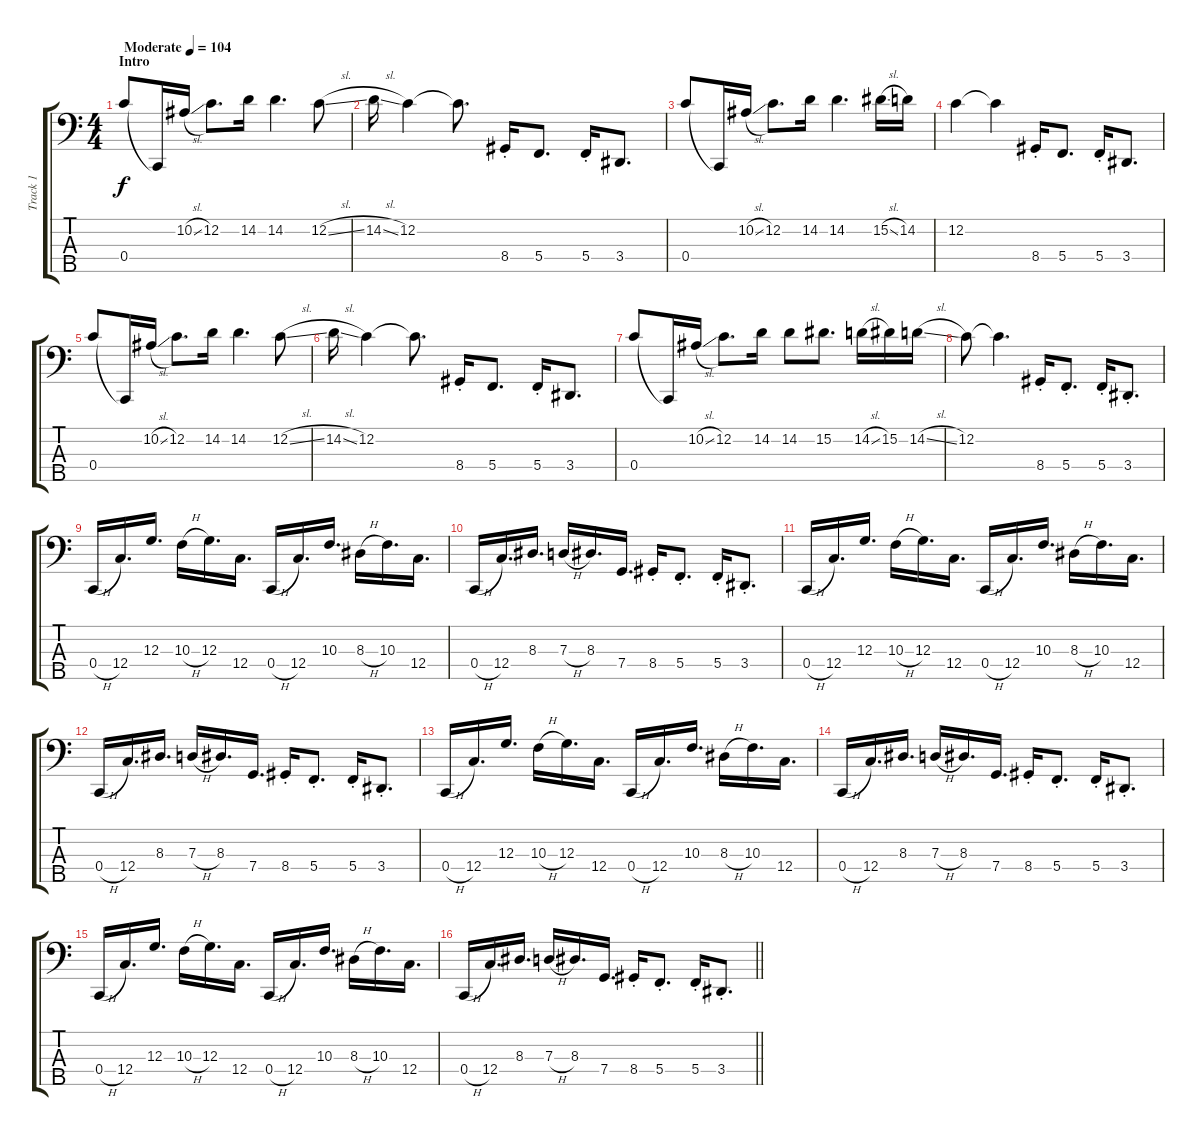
\track ("Track 1" "Track 1") {instrument electricbassfinger}
\staff {score tabs}
\tuning (F2 C2 G1 C1 G0) {hide}
\ts (4 4)
\section ("" "Intro")
\tempo (104 "Moderate")
\clef f4
\ks c
0.4.8{ot 15mb dy f instrument electricbassfinger} 0.4{t}.16 10.2{sl}.16 12.2.8{d} 14.2.16 14.2.4{d} 12.2{sl}.8 |
14.2{sl}.16 12.2.4 12.2{t}.8{d} 8.4{st}.16 5.4.8{d} 5.4{st}.16 3.4.8{d} |
0.4.8{ot 15mb} 0.4{t}.16 10.2{sl}.16 12.2.8{d} 14.2.16 14.2.4{d} 15.2{sl}.16 14.2.16 |
12.2.4 12.2{t}.4 8.4{st}.16 5.4.8{d} 5.4{st}.16 3.4.8{d} |
0.4.8{ot 15mb} 0.4{t}.16 10.2{sl}.16 12.2.8{d} 14.2.16 14.2.4{d} 12.2{sl}.8 |
14.2{sl}.16 12.2.4 12.2{t}.8{d} 8.4{st}.16 5.4.8{d} 5.4{st}.16 3.4.8{d} |
0.4.8{ot 15mb} 0.4{t}.16 10.2{sl}.16 12.2.8{d} 14.2.16 14.2.8 15.2.8{d} 14.2{sl}.16 15.2.16 14.2{sl}.16 |
12.2.8 12.2{t}.4{d} 8.4{st}.16 5.4{st}.8{d} 5.4{st}.16 3.4{st}.8{d} |
0.4{h}.16 12.4.16{d} 12.3.16{d} 10.3{h}.16 12.3.16{d} 12.4.16{d} 0.4{h}.16 12.4.16{d} 10.3.16{d} 8.3{h}.16 10.3.16{d} 12.4.16{d} |
0.4{h}.16 12.4.16{d} 8.3.16{d} 7.3{h}.16 8.3.16{d} 7.4.16{d} 8.4{st}.16 5.4{st}.8{d} 5.4{st}.16 3.4{st}.8{d} |
0.4{h}.16 12.4.16{d} 12.3.16{d} 10.3{h}.16 12.3.16{d} 12.4.16{d} 0.4{h}.16 12.4.16{d} 10.3.16{d} 8.3{h}.16 10.3.16{d} 12.4.16{d} |
0.4{h}.16 12.4.16{d} 8.3.16{d} 7.3{h}.16 8.3.16{d} 7.4.16{d} 8.4{st}.16 5.4{st}.8{d} 5.4{st}.16 3.4{st}.8{d} |
0.4{h}.16 12.4.16{d} 12.3.16{d} 10.3{h}.16 12.3.16{d} 12.4.16{d} 0.4{h}.16 12.4.16{d} 10.3.16{d} 8.3{h}.16 10.3.16{d} 12.4.16{d} |
0.4{h}.16 12.4.16{d} 8.3.16{d} 7.3{h}.16 8.3.16{d} 7.4.16{d} 8.4{st}.16 5.4{st}.8{d} 5.4{st}.16 3.4{st}.8{d} |
0.4{h}.16 12.4.16{d} 12.3.16{d} 10.3{h}.16 12.3.16{d} 12.4.16{d} 0.4{h}.16 12.4.16{d} 10.3.16{d} 8.3{h}.16 10.3.16{d} 12.4.16{d} |
\barLineRight lightlight
0.4{h}.16 12.4.16{d} 8.3.16{d} 7.3{h}.16 8.3.16{d} 7.4.16{d} 8.4{st}.16 5.4{st}.8{d} 5.4{st}.16 3.4{st}.8{d}
